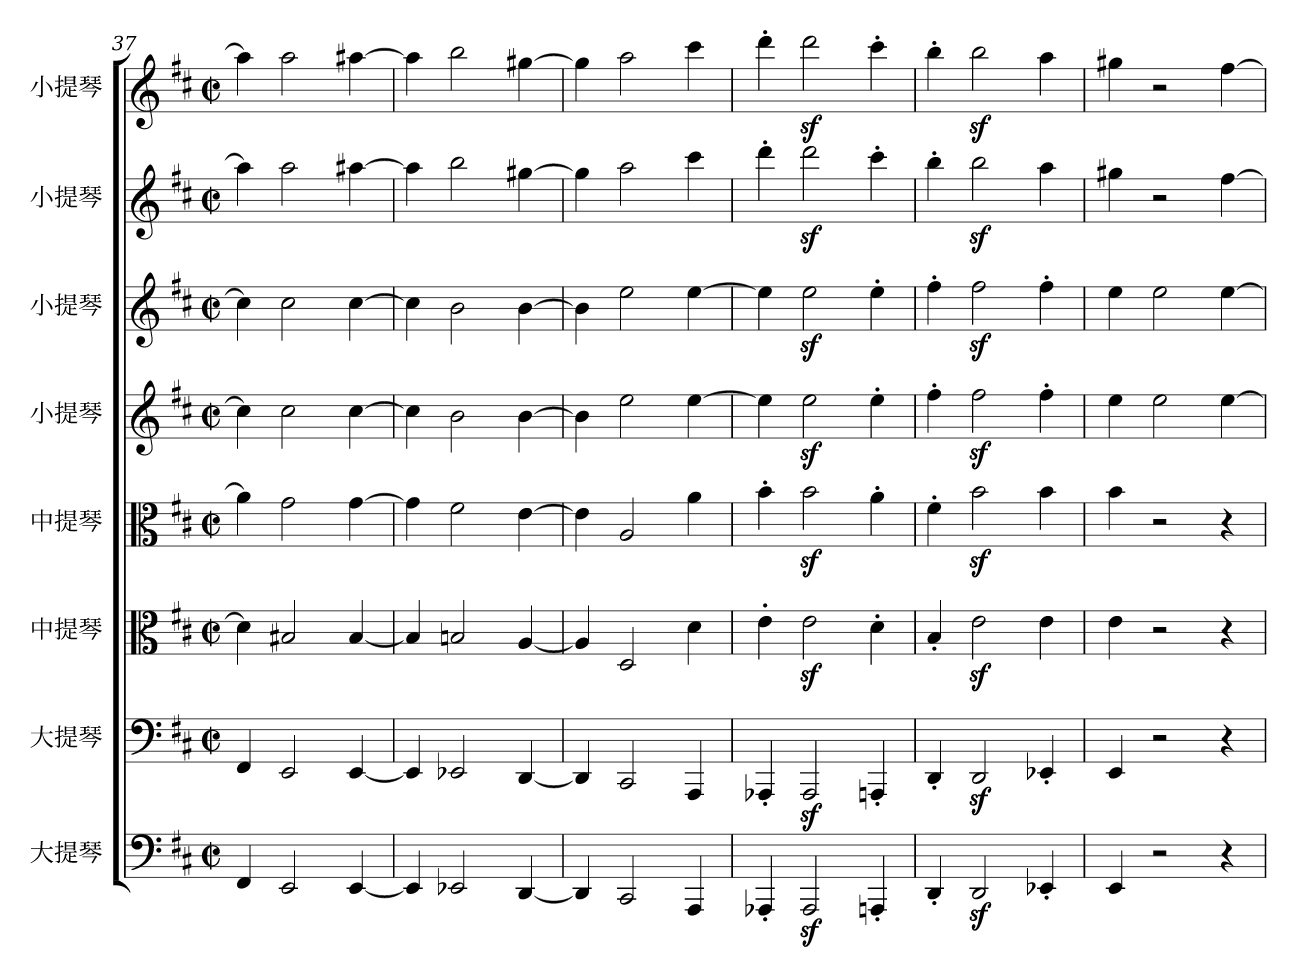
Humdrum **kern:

**kern	**kern	**kern	**kern	**kern	**kern	**kern	**kern
*part8	*part7	*part6	*part5	*part4	*part3	*part2	*part1
*staff8	*staff7	*staff6	*staff5	*staff4	*staff3	*staff2	*staff1
*I"大提琴	*I"大提琴	*I"中提琴	*I"中提琴	*I"小提琴	*I"小提琴	*I"小提琴	*I"小提琴
*clefF4	*clefF4	*clefC3	*clefC3	*clefG2	*clefG2	*clefG2	*clefG2
*k[f#c#]	*k[f#c#]	*k[f#c#]	*k[f#c#]	*k[f#c#]	*k[f#c#]	*k[f#c#]	*k[f#c#]
*M2/2	*M2/2	*M2/2	*M2/2	*M2/2	*M2/2	*M2/2	*M2/2
*met(c|)	*met(c|)	*met(c|)	*met(c|)	*met(c|)	*met(c|)	*met(c|)	*met(c|)
=37	=37	=37	=37	=37	=37	=37	=37
4FF#/	4FF#/	4d\]	4a\]	4cc#\]	4cc#\]	4aa\]	4aa\]
2EE/	2EE/	2B#X/	2g\	2cc#\	2cc#\	2aa\	2aa\
[4EE/	[4EE/	[4B#/	[4g\	[4cc#\	[4cc#\	[4aa#X\	[4aa#X\
=38	=38	=38	=38	=38	=38	=38	=38
4EE/]	4EE/]	4B#/]	4g\]	4cc#\]	4cc#\]	4aa#\]	4aa#\]
2EE-X/	2EE-X/	2Bn/	2f#\	2b\	2b\	2bb\	2bb\
[4DD/	[4DD/	[4A/	[4e\	[4b\	[4b\	[4gg#X\	[4gg#X\
=39	=39	=39	=39	=39	=39	=39	=39
4DD/]	4DD/]	4A/]	4e\]	4b\]	4b\]	4gg#\]	4gg#\]
2CC#/	2CC#/	2D/	2A/	2ee\	2ee\	2aa\	2aa\
4AAA/	4AAA/	4d\	4a\	[4ee\	[4ee\	4ccc#\	4ccc#\
=40	=40	=40	=40	=40	=40	=40	=40
4AAA-X'/	4AAA-X'/	4e'\	4b'\	4ee\]	4ee\]	4ddd'\	4ddd'\
2AAA-z</	2AAA-z</	2ez<\	2bz<\	2eez<\	2eez<\	2dddz<\	2dddz<\
4AAAn'/	4AAAn'/	4d'\	4a'\	4ee'\	4ee'\	4ccc#'\	4ccc#'\
=41	=41	=41	=41	=41	=41	=41	=41
4DD'/	4DD'/	4B'/	4f#'\	4ff#'\	4ff#'\	4bb'\	4bb'\
2DDz</	2DDz</	2ez<\	2bz<\	2ff#z<\	2ff#z<\	2bbz<\	2bbz<\
4EE-X'/	4EE-X'/	4e\	4b\	4ff#'\	4ff#'\	4aa\	4aa\
=42	=42	=42	=42	=42	=42	=42	=42
4EE/	4EE/	4e\	4b\	4ee\	4ee\	4gg#X\	4gg#X\
2r	2r	2r	2r	2ee\	2ee\	2r	2r
4r	4r	4r	4r	[4ee\	[4ee\	[4ff#\	[4ff#\
=	=	=	=	=	=	=	=
*-	*-	*-	*-	*-	*-	*-	*-
